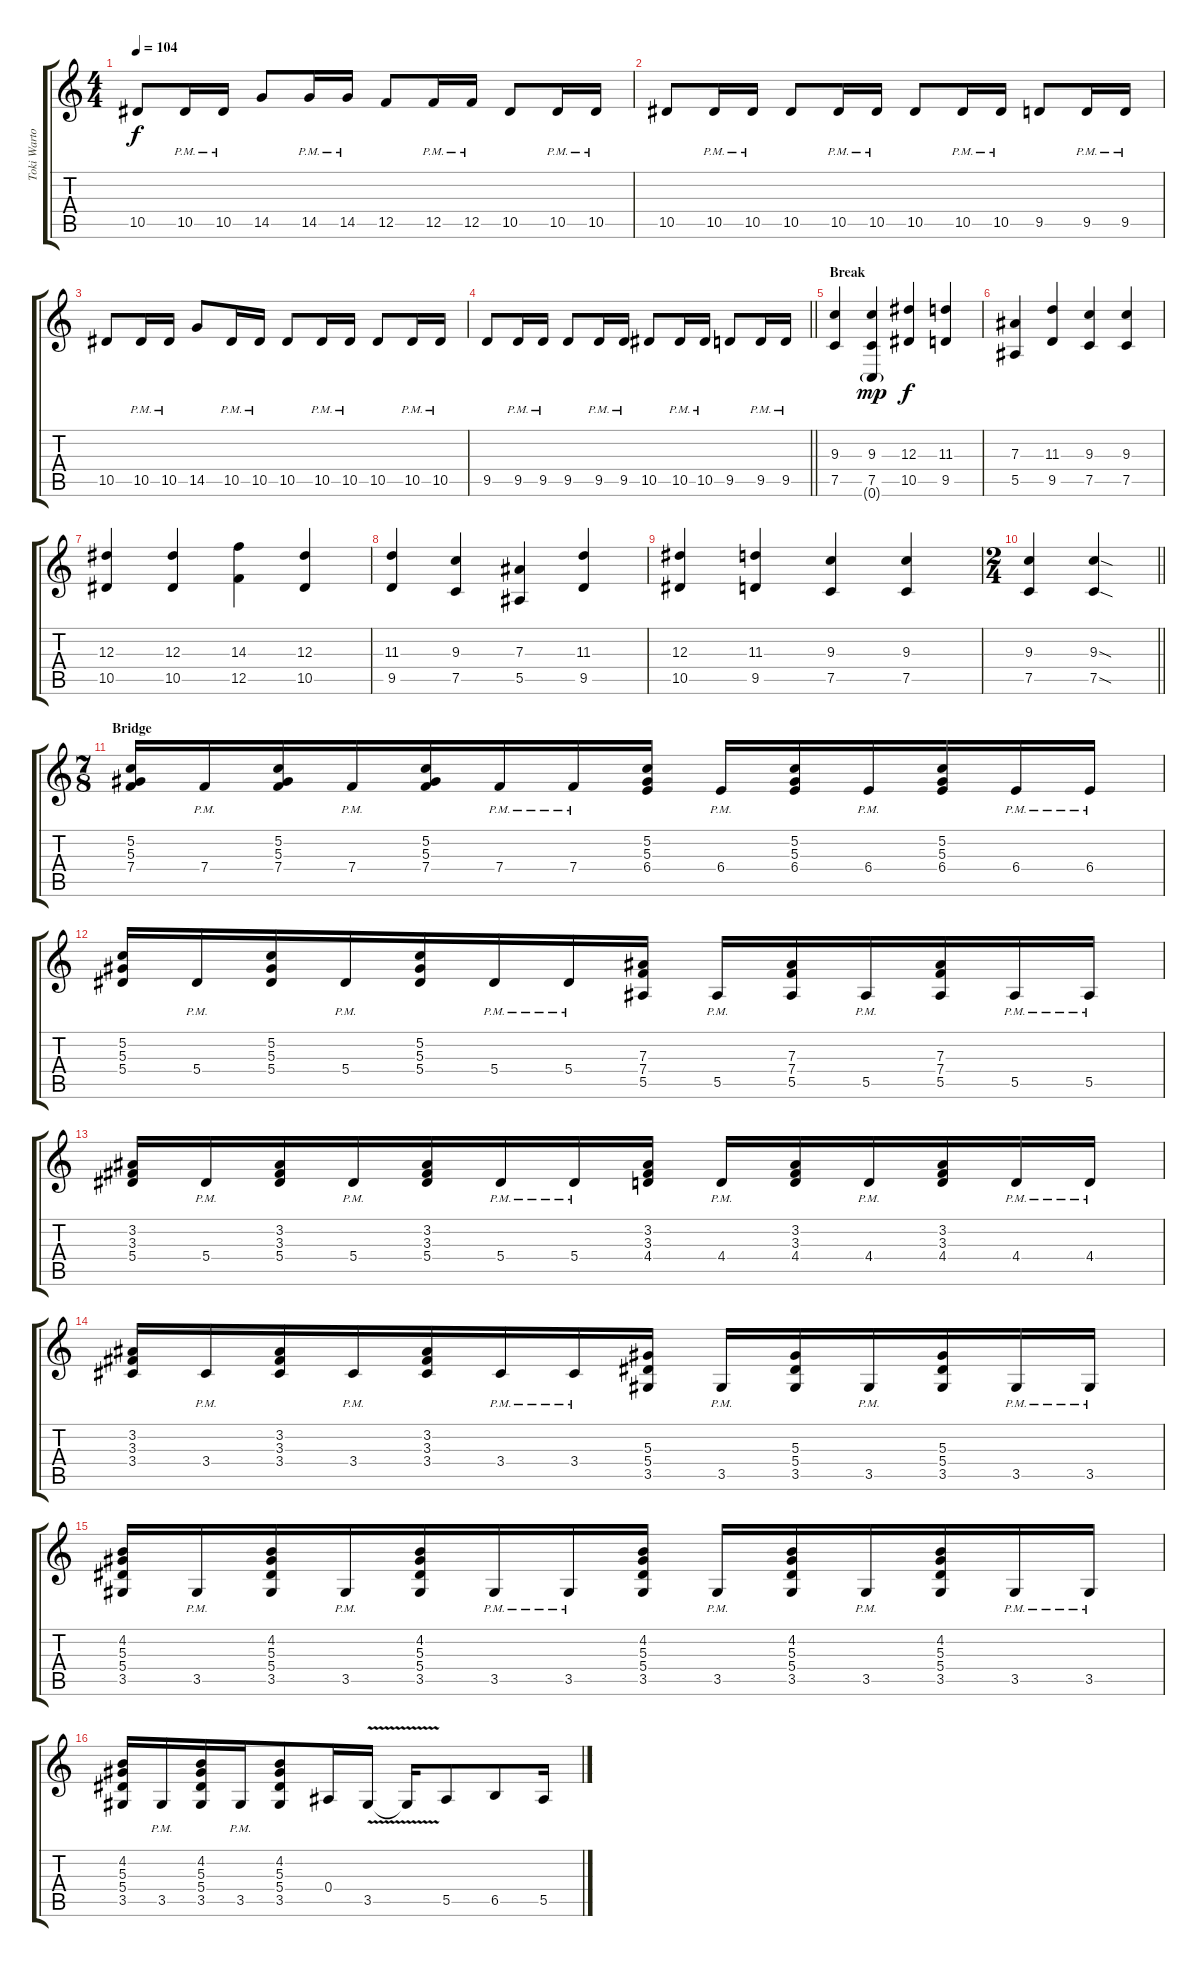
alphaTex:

\track ("Toki Wartooth (Lead Guitar 2)" "Toki Warto") {instrument distortionguitar}
\staff {score tabs}
\tuning (C4 G3 Eb3 Bb2 F2 C2) {hide}
\ts (4 4)
\tempo 104
\clef g2
\ks c
10.5.8{dy f} 10.5{pm}.16 10.5{pm}.16 14.5.8 14.5{pm}.16 14.5{pm}.16 12.5.8 12.5{pm}.16 12.5{pm}.16 10.5.8 10.5{pm}.16 10.5{pm}.16 |
10.5.8 10.5{pm}.16 10.5{pm}.16 10.5.8 10.5{pm}.16 10.5{pm}.16 10.5.8 10.5{pm}.16 10.5{pm}.16 9.5.8 9.5{pm}.16 9.5{pm}.16 |
10.5.8 10.5{pm}.16 10.5{pm}.16 14.5.8 10.5{pm}.16 10.5{pm}.16 10.5.8 10.5{pm}.16 10.5{pm}.16 10.5.8 10.5{pm}.16 10.5{pm}.16 |
\barLineRight lightlight
9.5.8 9.5{pm}.16 9.5{pm}.16 9.5.8 9.5{pm}.16 9.5{pm}.16 10.5.8 10.5{pm}.16 10.5{pm}.16 9.5.8 9.5{pm}.16 9.5{pm}.16 |
\section ("" "Break")
(9.3 7.5).4 (9.3 7.5 0.6{g}).4{dy mp} (12.3 10.5).4{dy f} (11.3 9.5).4 |
(7.3 5.5).4 (11.3 9.5).4 (9.3 7.5).4 (9.3 7.5).4 |
(12.3 10.5).4 (12.3 10.5).4 (14.3 12.5).4 (12.3 10.5).4 |
(11.3 9.5).4 (9.3 7.5).4 (7.3 5.5).4 (11.3 9.5).4 |
(12.3 10.5).4 (11.3 9.5).4 (9.3 7.5).4 (9.3 7.5).4 |
\ts (2 4)
\barLineRight lightlight
(9.3 7.5).4 (9.3{sod} 7.5{sod}).4 |
\ts (7 8)
\section ("" "Bridge")
(5.2 5.3 7.4).16{volume 16} 7.4{pm}.16 (5.2 5.3 7.4).16 7.4{pm}.16 (5.2 5.3 7.4).16 7.4{pm}.16 7.4{pm}.16 (5.2 5.3 6.4).16 6.4{pm}.16 (5.2 5.3 6.4).16 6.4{pm}.16 (5.2 5.3 6.4).16 6.4{pm}.16 6.4{pm}.16 |
(5.2 5.3 5.4).16 5.4{pm}.16 (5.2 5.3 5.4).16 5.4{pm}.16 (5.2 5.3 5.4).16 5.4{pm}.16 5.4{pm}.16 (7.3 7.4 5.5).16 5.5{pm}.16 (7.3 7.4 5.5).16 5.5{pm}.16 (7.3 7.4 5.5).16 5.5{pm}.16 5.5{pm}.16 |
(3.2 3.3 5.4).16 5.4{pm}.16 (3.2 3.3 5.4).16 5.4{pm}.16 (3.2 3.3 5.4).16 5.4{pm}.16 5.4{pm}.16 (3.2 3.3 4.4).16 4.4{pm}.16 (3.2 3.3 4.4).16 4.4{pm}.16 (3.2 3.3 4.4).16 4.4{pm}.16 4.4{pm}.16 |
(3.2 3.3 3.4).16 3.4{pm}.16 (3.2 3.3 3.4).16 3.4{pm}.16 (3.2 3.3 3.4).16 3.4{pm}.16 3.4{pm}.16 (5.3 5.4 3.5).16 3.5{pm}.16 (5.3 5.4 3.5).16 3.5{pm}.16 (5.3 5.4 3.5).16 3.5{pm}.16 3.5{pm}.16 |
(4.2 5.3 5.4 3.5).16 3.5{pm}.16 (4.2 5.3 5.4 3.5).16 3.5{pm}.16 (4.2 5.3 5.4 3.5).16 3.5{pm}.16 3.5{pm}.16 (4.2 5.3 5.4 3.5).16 3.5{pm}.16 (4.2 5.3 5.4 3.5).16 3.5{pm}.16 (4.2 5.3 5.4 3.5).16 3.5{pm}.16 3.5{pm}.16 |
(4.2 5.3 5.4 3.5).16 3.5{pm}.16 (4.2 5.3 5.4 3.5).16 3.5{pm}.16 (4.2 5.3 5.4 3.5).8 0.4.16 3.5{v}.16 3.5{t}.16 5.5.8 6.5.8 5.5.16
